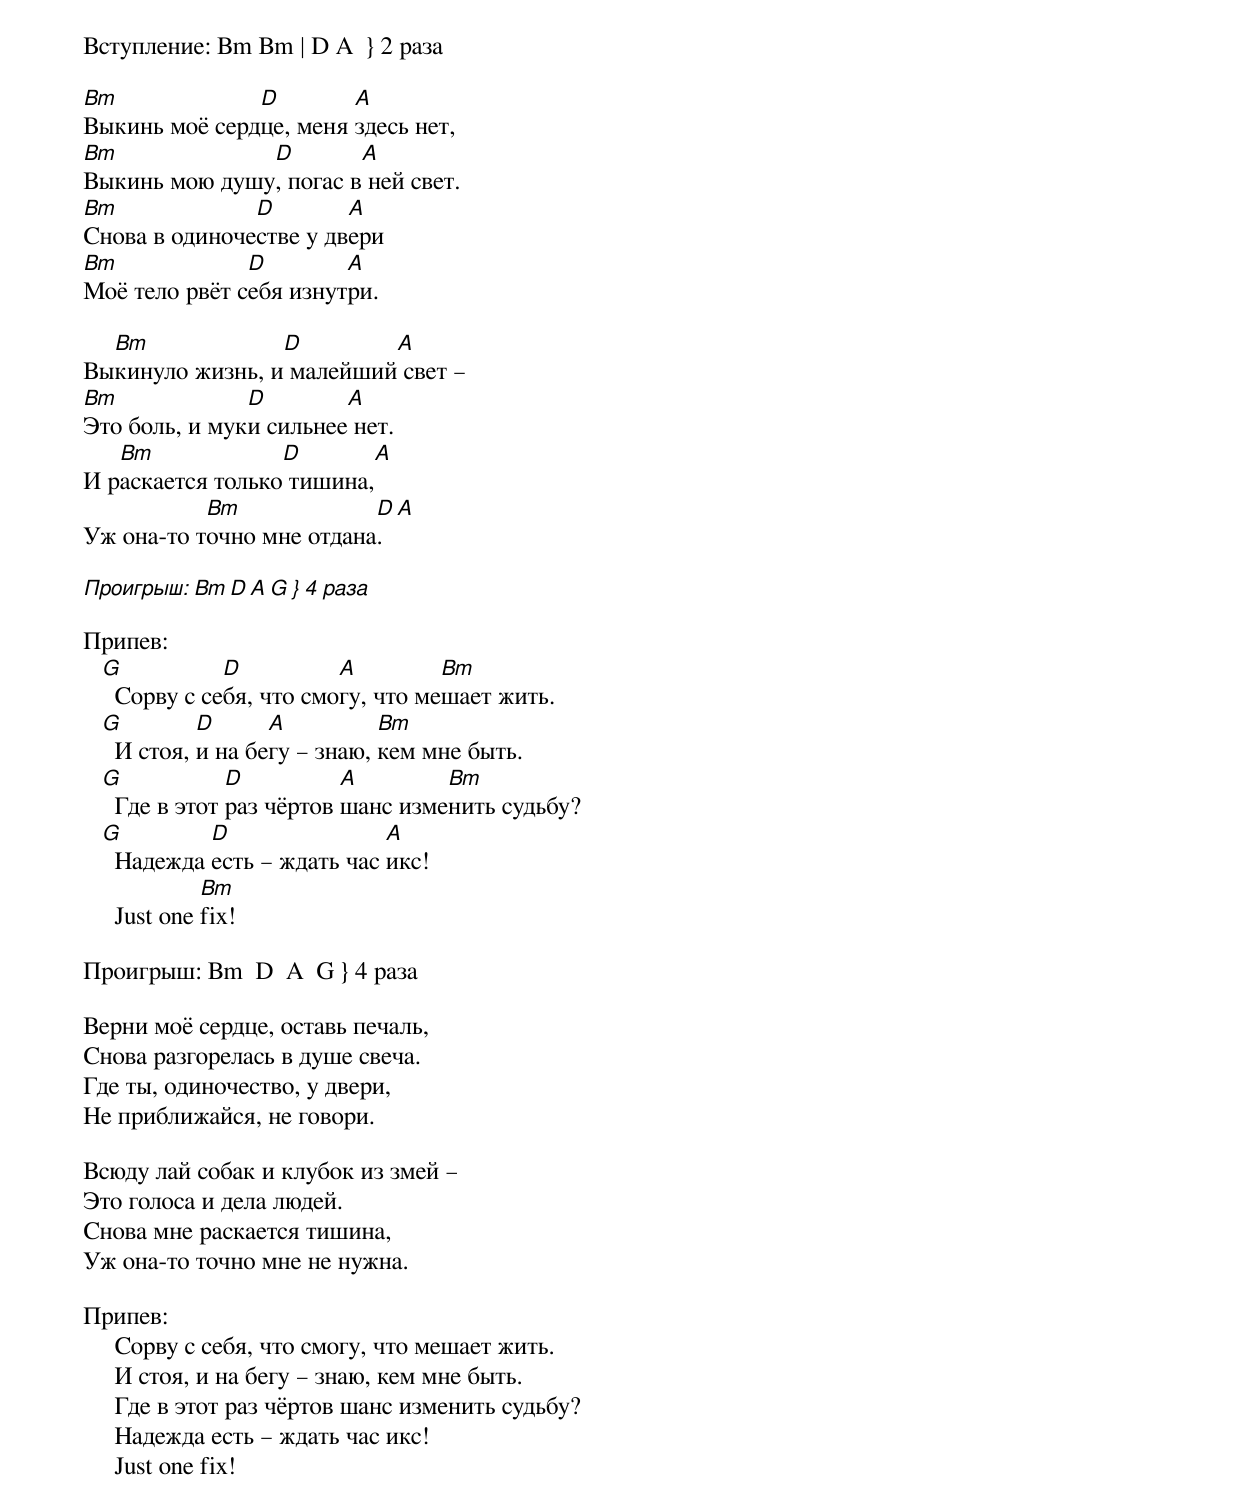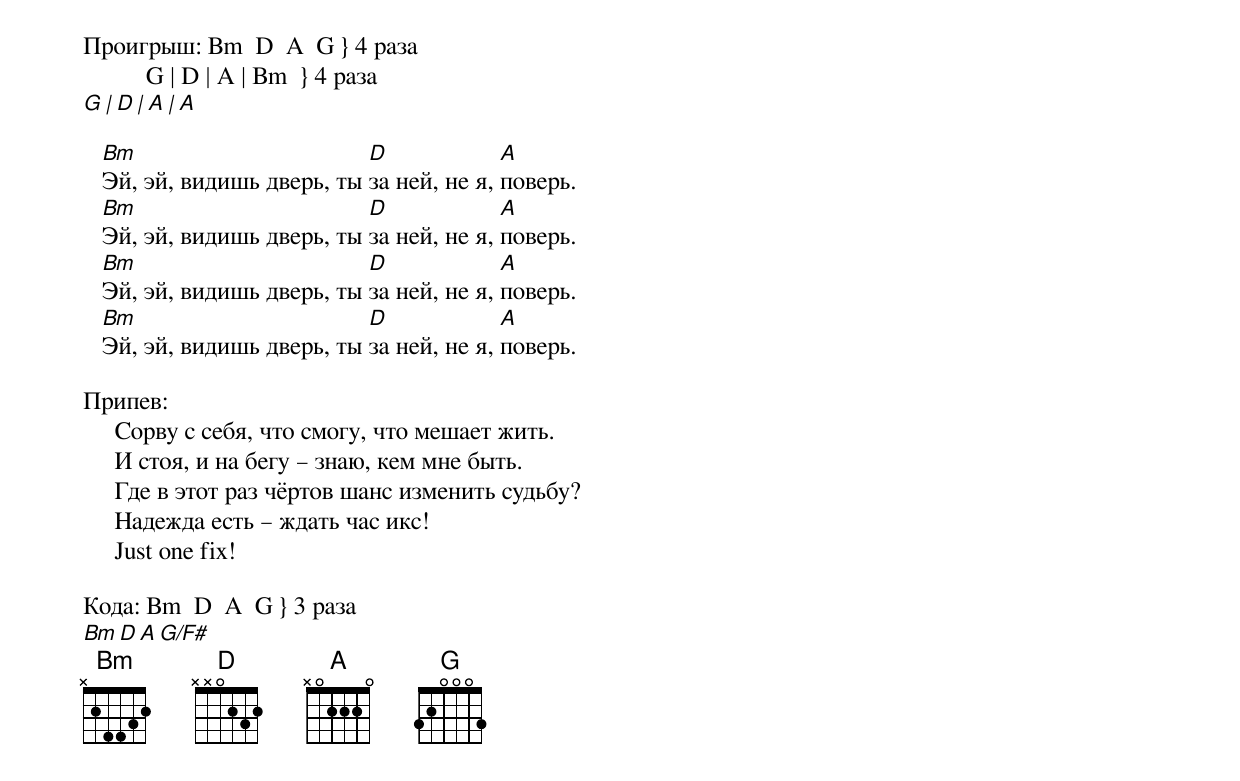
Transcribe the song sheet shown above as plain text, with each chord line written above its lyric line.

Вступление: Bm Bm | D A  } 2 раза

Bm             D        A
Выкинь моё сердце, меня здесь нет,
Bm             D        A
Выкинь мою душу, погас в ней свет.
Bm             D        A
Снова в одиночестве у двери
Bm             D        A
Моё тело рвёт себя изнутри.

  Bm             D        A
Выкинуло жизнь, и малейший свет –
Bm             D        A
Это боль, и муки сильнее нет.
   Bm             D       A
И раскается только тишина,
           Bm             D A
Уж она-то точно мне отдана.

Проигрыш: Bm  D  A  G } 4 раза

Припев:
   G           D          A         Bm
     Сорву с себя, что смогу, что мешает жить.
   G         D      A          Bm
     И стоя, и на бегу – знаю, кем мне быть.
   G            D          A        Bm
     Где в этот раз чёртов шанс изменить судьбу?
   G         D                A
     Надежда есть – ждать час икс!
              Bm
     Just one fix!

Проигрыш: Bm  D  А  G } 4 раза

Верни моё сердце, оставь печаль,
Снова разгорелась в душе свеча.
Где ты, одиночество, у двери,
Не приближайся, не говори.

Всюду лай собак и клубок из змей –
Это голоса и дела людей.
Снова мне раскается тишина,
Уж она-то точно мне не нужна.

Припев:
     Сорву с себя, что смогу, что мешает жить.
     И стоя, и на бегу – знаю, кем мне быть.
     Где в этот раз чёртов шанс изменить судьбу?
     Надежда есть – ждать час икс!
     Just one fix!

Проигрыш: Bm  D  А  G } 4 раза
          G | D | A | Bm  } 4 раза
          G | D  | A | A

   Bm                       D             A
   Эй, эй, видишь дверь, ты за ней, не я, поверь.
   Bm                       D             A
   Эй, эй, видишь дверь, ты за ней, не я, поверь.
   Bm                       D             A
   Эй, эй, видишь дверь, ты за ней, не я, поверь.
   Bm                       D             A
   Эй, эй, видишь дверь, ты за ней, не я, поверь.

Припев:
     Сорву с себя, что смогу, что мешает жить.
     И стоя, и на бегу – знаю, кем мне быть.
     Где в этот раз чёртов шанс изменить судьбу?
     Надежда есть – ждать час икс!
     Just one fix!

Кода: Bm  D  А  G } 3 раза
      Bm  D  А  G/F#
